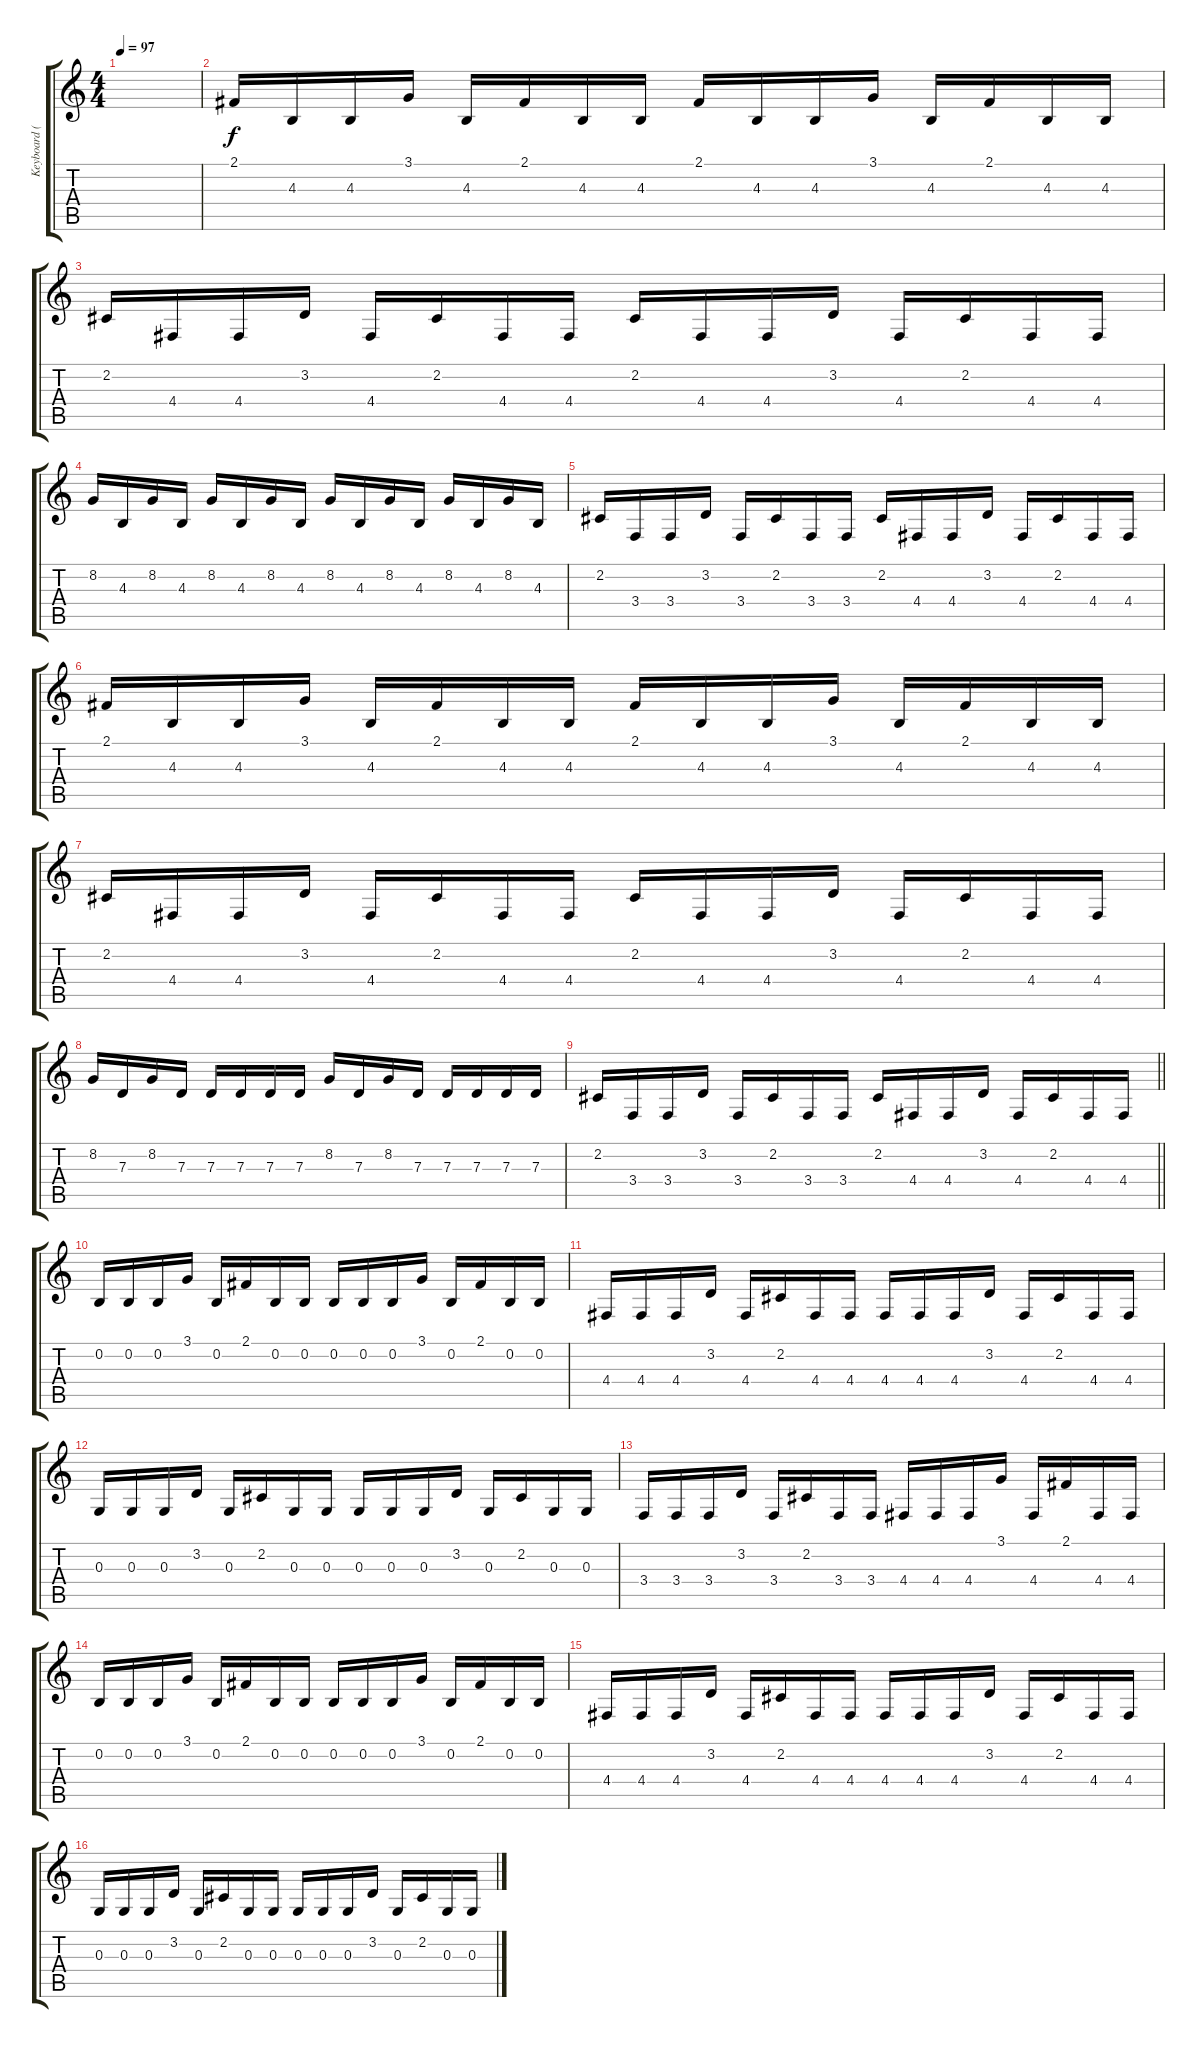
\track ("Keyboard (Jeff Siegel)" "Keyboard (") {instrument lead1square}
\staff {score tabs}
\tuning (E4 B3 G3 D3 A2 E2) {hide}
\ts (4 4)
\tempo 97
\clef g2
\ks c
|
2.1.16 4.3.16 4.3.16 3.1.16 4.3.16 2.1.16 4.3.16 4.3.16 2.1.16 4.3.16 4.3.16 3.1.16 4.3.16 2.1.16 4.3.16 4.3.16 |
2.2.16 4.4.16 4.4.16 3.2.16 4.4.16 2.2.16 4.4.16 4.4.16 2.2.16 4.4.16 4.4.16 3.2.16 4.4.16 2.2.16 4.4.16 4.4.16 |
8.2.16 4.3.16 8.2.16 4.3.16 8.2.16 4.3.16 8.2.16 4.3.16 8.2.16 4.3.16 8.2.16 4.3.16 8.2.16 4.3.16 8.2.16 4.3.16 |
2.2.16 3.4.16 3.4.16 3.2.16 3.4.16 2.2.16 3.4.16 3.4.16 2.2.16 4.4.16 4.4.16 3.2.16 4.4.16 2.2.16 4.4.16 4.4.16 |
2.1.16 4.3.16 4.3.16 3.1.16 4.3.16 2.1.16 4.3.16 4.3.16 2.1.16 4.3.16 4.3.16 3.1.16 4.3.16 2.1.16 4.3.16 4.3.16 |
2.2.16 4.4.16 4.4.16 3.2.16 4.4.16 2.2.16 4.4.16 4.4.16 2.2.16 4.4.16 4.4.16 3.2.16 4.4.16 2.2.16 4.4.16 4.4.16 |
8.2.16 7.3.16 8.2.16 7.3.16 7.3.16 7.3.16 7.3.16 7.3.16 8.2.16 7.3.16 8.2.16 7.3.16 7.3.16 7.3.16 7.3.16 7.3.16 |
\barLineRight lightlight
2.2.16 3.4.16 3.4.16 3.2.16 3.4.16 2.2.16 3.4.16 3.4.16 2.2.16 4.4.16 4.4.16 3.2.16 4.4.16 2.2.16 4.4.16 4.4.16 |
0.2.16 0.2.16 0.2.16 3.1.16 0.2.16 2.1.16 0.2.16 0.2.16 0.2.16 0.2.16 0.2.16 3.1.16 0.2.16 2.1.16 0.2.16 0.2.16 |
4.4.16 4.4.16 4.4.16 3.2.16 4.4.16 2.2.16 4.4.16 4.4.16 4.4.16 4.4.16 4.4.16 3.2.16 4.4.16 2.2.16 4.4.16 4.4.16 |
0.3.16 0.3.16 0.3.16 3.2.16 0.3.16 2.2.16 0.3.16 0.3.16 0.3.16 0.3.16 0.3.16 3.2.16 0.3.16 2.2.16 0.3.16 0.3.16 |
3.4.16 3.4.16 3.4.16 3.2.16 3.4.16 2.2.16 3.4.16 3.4.16 4.4.16 4.4.16 4.4.16 3.1.16 4.4.16 2.1.16 4.4.16 4.4.16 |
0.2.16 0.2.16 0.2.16 3.1.16 0.2.16 2.1.16 0.2.16 0.2.16 0.2.16 0.2.16 0.2.16 3.1.16 0.2.16 2.1.16 0.2.16 0.2.16 |
4.4.16 4.4.16 4.4.16 3.2.16 4.4.16 2.2.16 4.4.16 4.4.16 4.4.16 4.4.16 4.4.16 3.2.16 4.4.16 2.2.16 4.4.16 4.4.16 |
0.3.16 0.3.16 0.3.16 3.2.16 0.3.16 2.2.16 0.3.16 0.3.16 0.3.16 0.3.16 0.3.16 3.2.16 0.3.16 2.2.16 0.3.16 0.3.16
